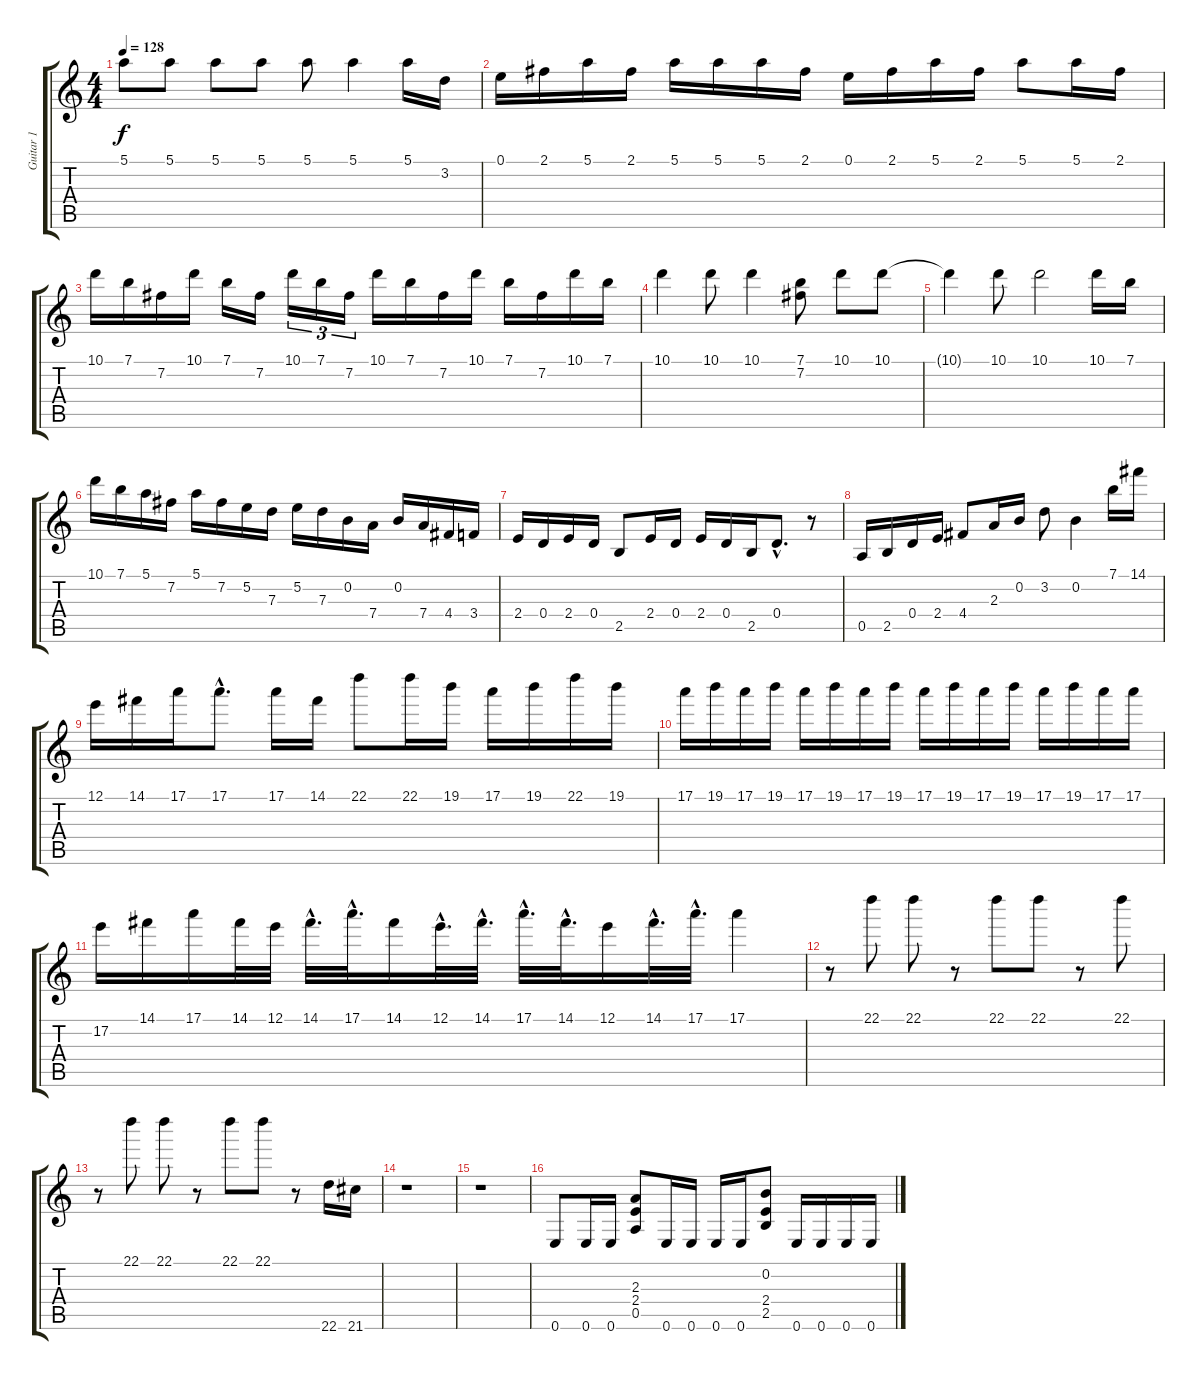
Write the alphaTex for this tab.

\track ("Guitar 1" "Guitar 1") {instrument distortionguitar}
\staff {score tabs}
\tuning (E4 B3 G3 D3 A2 E2) {hide}
\ts (4 4)
\tempo 128
\clef g2
\ks c
5.1{t}.8{dy f} 5.1.8 5.1.8 5.1.8 5.1.8 5.1.4 5.1.16 3.2.16 |
0.1.16 2.1.16 5.1.16 2.1.16 5.1.16 5.1.16 5.1.16 2.1.16 0.1.16 2.1.16 5.1.16 2.1.16 5.1.8 5.1.16 2.1.16 |
10.1.16 7.1.16 7.2.16 10.1.16 7.1.16 7.2.16 10.1.16{tu (3 2)} 7.1.16{tu (3 2)} 7.2.16{tu (3 2)} 10.1.16 7.1.16 7.2.16 10.1.16 7.1.16 7.2.16 10.1.16 7.1.16 |
10.1.4 10.1.8 10.1.4 (7.1 7.2).8 10.1.8 10.1.8 |
10.1{t}.4 10.1.8 10.1.2 10.1.16 7.1.16 |
10.1.16 7.1.16 5.1.16 7.2.16 5.1.16 7.2.16 5.2.16 7.3.16 5.2.16 7.3.16 0.2.16 7.4.16 0.2.16 7.4.16 4.4.16 3.4.16 |
2.4.16 0.4.16 2.4.16 0.4.16 2.5.8 2.4.16 0.4.16 2.4.16 0.4.16 2.5.16 0.4{hac}.8{d} r.8 |
0.5.16 2.5.16 0.4.16 2.4.16 4.4.8 2.3.16 0.2.16 3.2.8 0.2.4 7.1.16 14.1.16 |
12.1.16 14.1.16 17.1.16 17.1{hac}.8{d} 17.1.16 14.1.16 22.1.8 22.1.16 19.1.16 17.1.16 19.1.16 22.1.16 19.1.16 |
17.1.16 19.1.16 17.1.16 19.1.16 17.1.16 19.1.16 17.1.16 19.1.16 17.1.16 19.1.16 17.1.16 19.1.16 17.1.16 19.1.16 17.1.16 17.1.16 |
17.2.16 14.1.16 17.1.16 14.1.32 12.1.32 14.1{hac}.32{d} 17.1{hac}.32{d} 14.1.16 12.1{hac}.32{d} 14.1{hac}.32{d} 17.1{hac}.32{d} 14.1{hac}.32{d} 12.1.16 14.1{hac}.32{d} 17.1{hac}.32{d} 17.1.4 |
r.8 22.1.8 22.1.8 r.8 22.1.8 22.1.8 r.8 22.1.8 |
r.8 22.1.8 22.1.8 r.8 22.1.8 22.1.8 r.8 22.6.16 21.6.16 |
r.1 |
r.1 |
0.6.8 0.6.16 0.6.16 (2.3 2.4 0.5).8 0.6.16 0.6.16 0.6.16 0.6.16 (0.2 2.4 2.5).8 0.6.16 0.6.16 0.6.16 0.6.16
